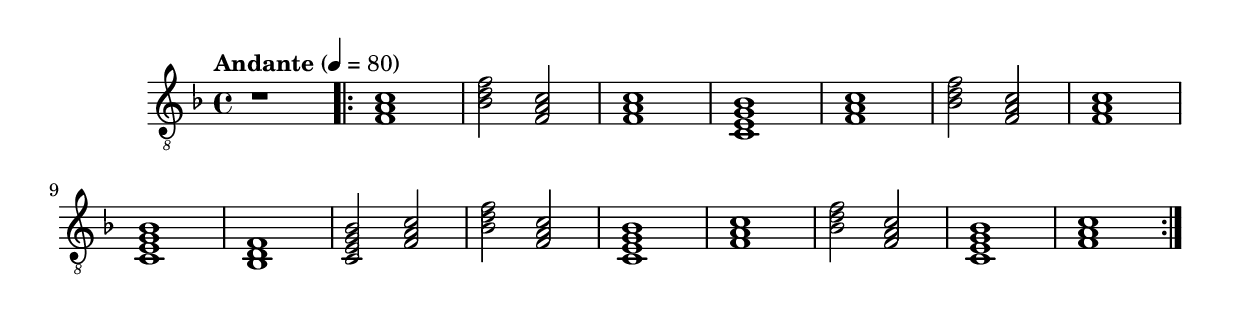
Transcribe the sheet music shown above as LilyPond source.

\paper {

scoreTitleMarkup = ##f

bookTitleMarkup = ##f

evenHeaderMarkup = ##f

oddHeaderMarkup = ##f

evenFooterMarkup = ##f

oddFooterMarkup = ##f
}
\version "2.20.0"
\header {
  title = "送别，伴奏"
  composer = "John P. Ordway"

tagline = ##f
}

symbols = {
  \key f \major
  \time 4/4
  \tempo "Andante" 4 = 80

  r1

  \repeat volta 2 {
    <f a c'>1
    <bes d' f'>2 <f a c'>
    <f a c'>1
    <c e g bes>1

    <f a c'>1
    <bes d' f'>2 <f a c'>
    <f a c'>1
    <c e g bes>1

    <bes, d f>1
    <c e g bes>2 <f a c'>
    <bes d' f'>2 <f a c'>
    <c e g bes>1

    <f a c'>1
    <bes d' f'>2 <f a c'>
    <c e g bes>1
    <f a c'>1
  }
}

\score {
  <<
    \new Staff {
      \clef "G_8"
      \symbols
    }
  >>
  \layout { }
  \midi { }
}
